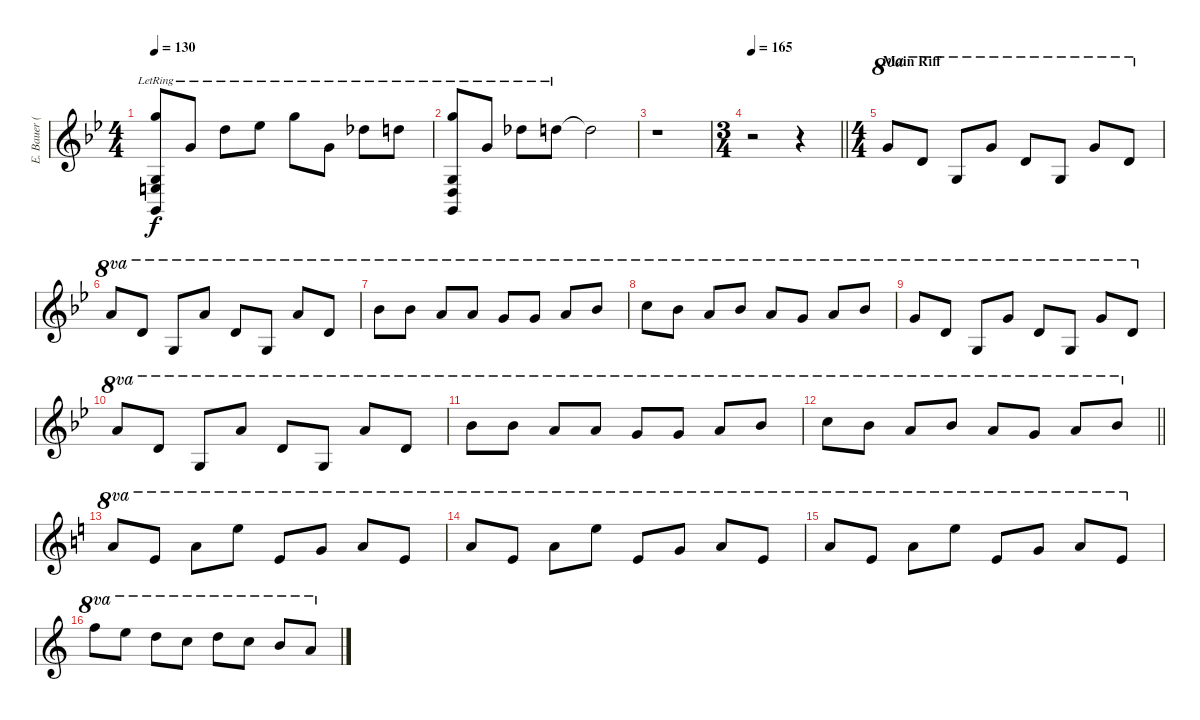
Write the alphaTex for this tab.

\track ("E. Bauer (Keyboard)" "E. Bauer (") {instrument acousticgrandpiano}
\staff {score}
\tuning (E4 B3 G3 D3 A2 E2) {hide}
\ts (4 4)
\tempo 130
\clef g2
\ks gminor
(15.1{lr} 0.3{lr} 7.5{lr} 3.6{lr}).8{dy f} 3.1{lr}.8 10.1{lr}.8 11.1{lr}.8 15.1{lr}.8 3.1{lr}.8 9.1{lr}.8 10.1{lr}.8 |
(15.1{lr} 0.3{lr} 0.4{lr} 3.6{lr}).8 3.1{lr}.8 9.1{lr}.8 10.1{lr}.8 10.1{t}.2 |
r.1 |
\ts (3 4)
\tempo 165
\barLineRight lightlight
r.2 r.4 |
\ts (4 4)
\section ("" "Main Riff")
15.1.8{ot 8va} 10.1.8{ot 8va} 3.1.8{ot 8va} 15.1.8{ot 8va} 10.1.8{ot 8va} 3.1.8{ot 8va} 15.1.8{ot 8va} 10.1.8{ot 8va} |
17.1.8{ot 8va} 10.1.8{ot 8va} 3.1.8{ot 8va} 17.1.8{ot 8va} 10.1.8{ot 8va} 3.1.8{ot 8va} 17.1.8{ot 8va} 10.1.8{ot 8va} |
18.1.8{ot 8va} 18.1.8{ot 8va} 17.1.8{ot 8va} 17.1.8{ot 8va} 15.1.8{ot 8va} 15.1.8{ot 8va} 17.1.8{ot 8va} 18.1.8{ot 8va} |
20.1.8{ot 8va} 18.1.8{ot 8va} 17.1.8{ot 8va} 18.1.8{ot 8va} 17.1.8{ot 8va} 15.1.8{ot 8va} 17.1.8{ot 8va} 18.1.8{ot 8va} |
15.1.8{ot 8va} 10.1.8{ot 8va} 3.1.8{ot 8va} 15.1.8{ot 8va} 10.1.8{ot 8va} 3.1.8{ot 8va} 15.1.8{ot 8va} 10.1.8{ot 8va} |
17.1.8{ot 8va} 10.1.8{ot 8va} 3.1.8{ot 8va} 17.1.8{ot 8va} 10.1.8{ot 8va} 3.1.8{ot 8va} 17.1.8{ot 8va} 10.1.8{ot 8va} |
18.1.8{ot 8va} 18.1.8{ot 8va} 17.1.8{ot 8va} 17.1.8{ot 8va} 15.1.8{ot 8va} 15.1.8{ot 8va} 17.1.8{ot 8va} 18.1.8{ot 8va} |
\barLineRight lightlight
20.1.8{ot 8va} 18.1.8{ot 8va} 17.1.8{ot 8va} 18.1.8{ot 8va} 17.1.8{ot 8va} 15.1.8{ot 8va} 17.1.8{ot 8va} 18.1.8{ot 8va} |
\ks aminor
17.1.8{ot 8va} 12.1.8{ot 8va} 17.1.8{ot 8va} 24.1.8{ot 8va} 12.1.8{ot 8va} 15.1.8{ot 8va} 17.1.8{ot 8va} 12.1.8{ot 8va} |
17.1.8{ot 8va} 12.1.8{ot 8va} 17.1.8{ot 8va} 24.1.8{ot 8va} 12.1.8{ot 8va} 15.1.8{ot 8va} 17.1.8{ot 8va} 12.1.8{ot 8va} |
17.1.8{ot 8va} 12.1.8{ot 8va} 17.1.8{ot 8va} 24.1.8{ot 8va} 12.1.8{ot 8va} 15.1.8{ot 8va} 17.1.8{ot 8va} 12.1.8{ot 8va} |
25.1.8{ot 8va} 24.1.8{ot 8va} 22.1.8{ot 8va} 20.1.8{ot 8va} 22.1.8{ot 8va} 20.1.8{ot 8va} 19.1.8{ot 8va} 17.1.8{ot 8va}
